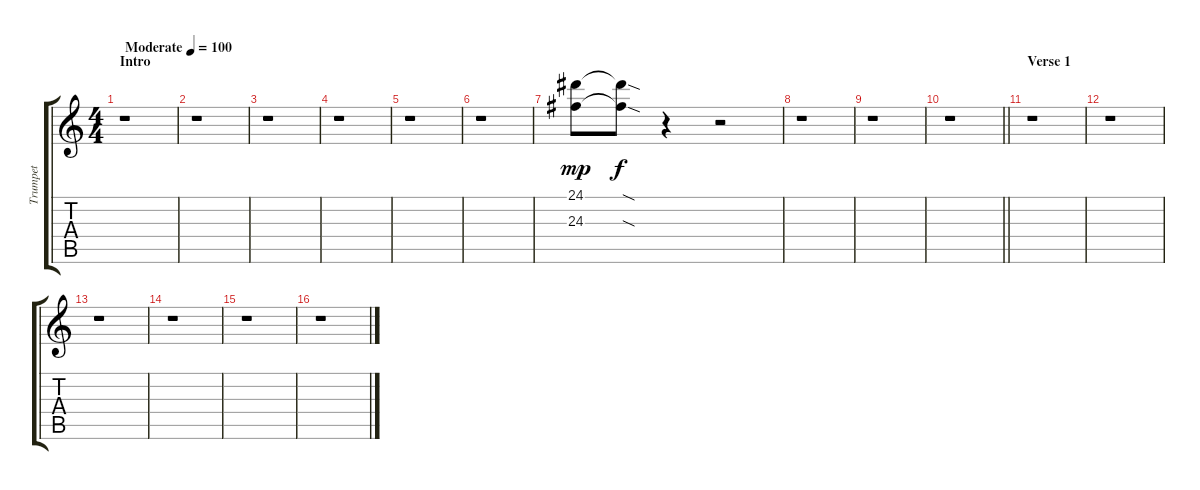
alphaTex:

\track ("Trumpet" "Trumpet") {instrument synthbrass1}
\staff {score tabs}
\tuning (Eb4 Bb3 Gb3 Db3 Ab2 Eb2) {hide}
\ts (4 4)
\section ("" "Intro")
\tempo (100 "Moderate")
\clef g2
\ks c
r.1{dy mp instrument synthbrass1} |
r.1 |
r.1 |
r.1 |
r.1 |
r.1 |
(24.1 24.3).8 (24.1{sod t} 24.3{sod t}).8{dy f} r.4 r.2 |
r.1 |
r.1 |
\barLineRight lightlight
r.1 |
\section ("" "Verse 1")
r.1 |
r.1 |
r.1 |
r.1 |
r.1 |
r.1
